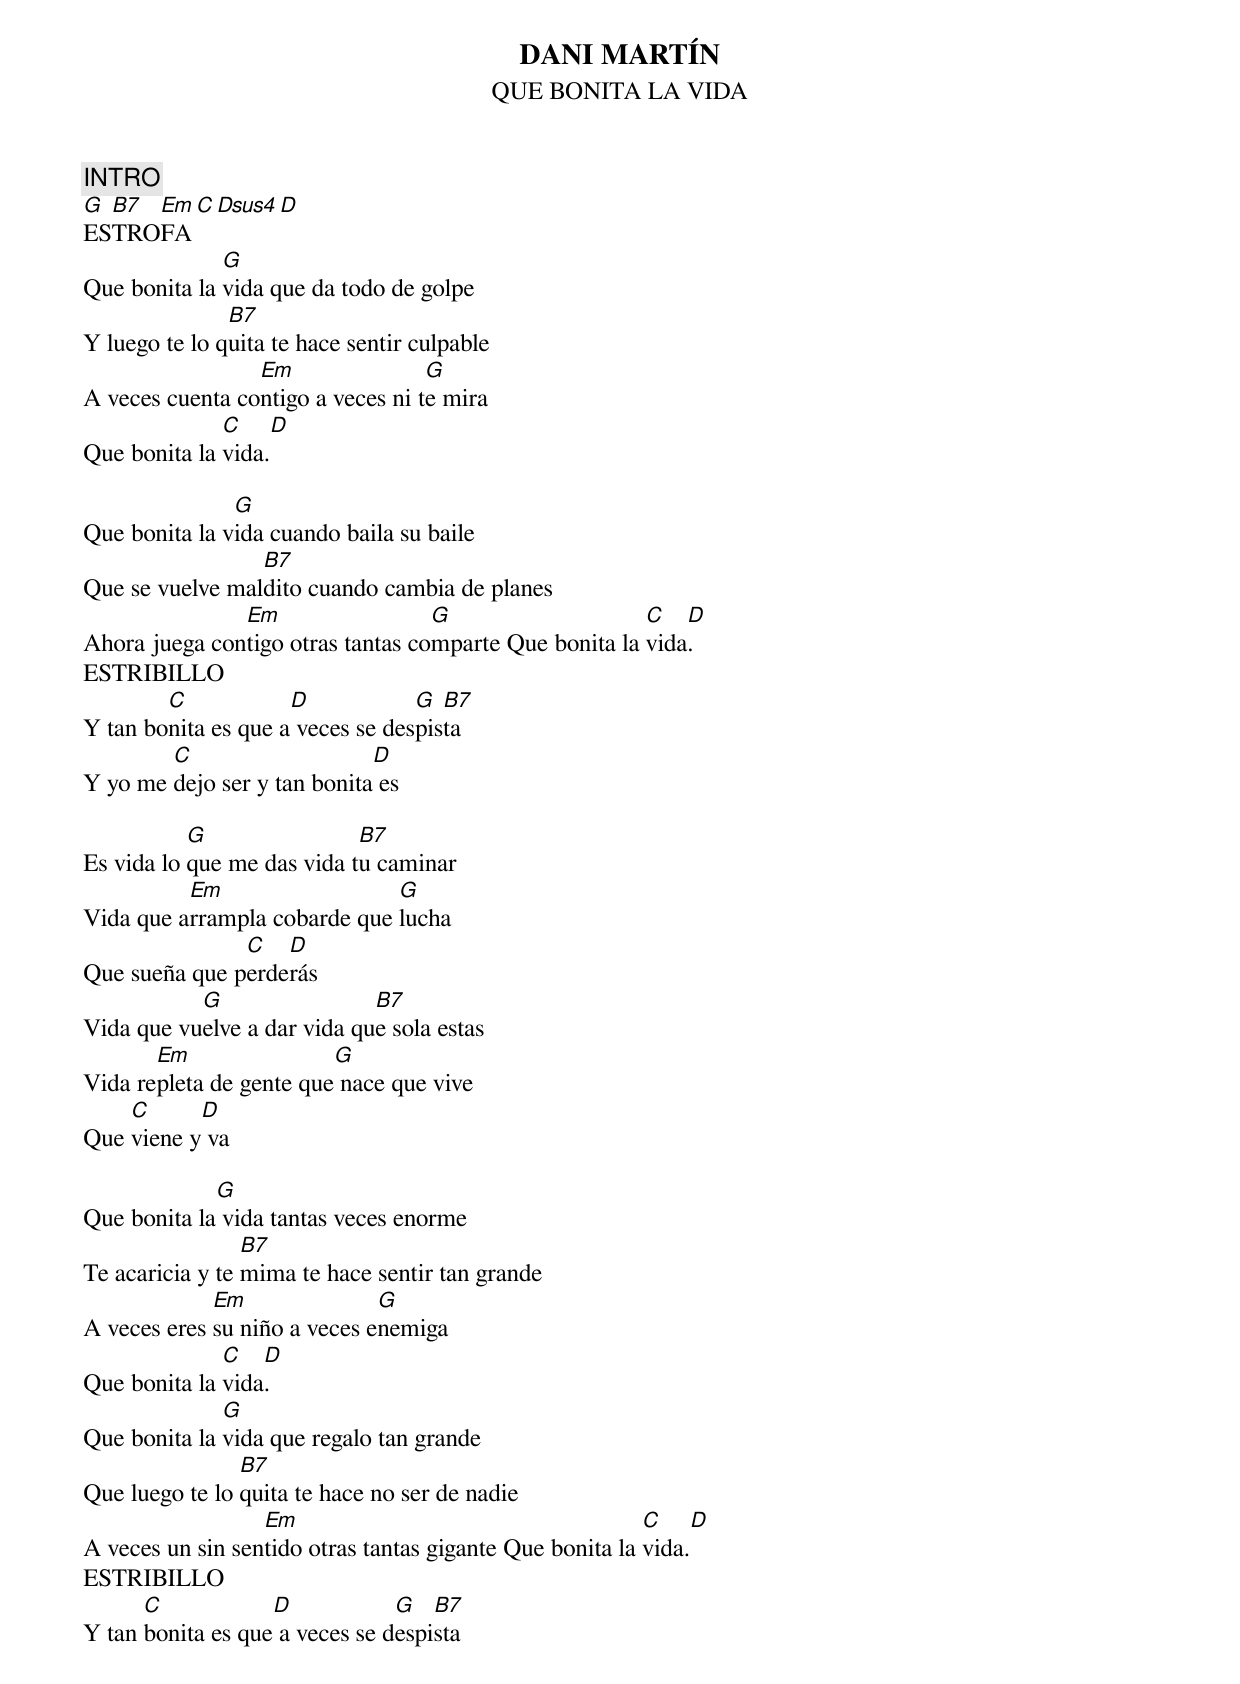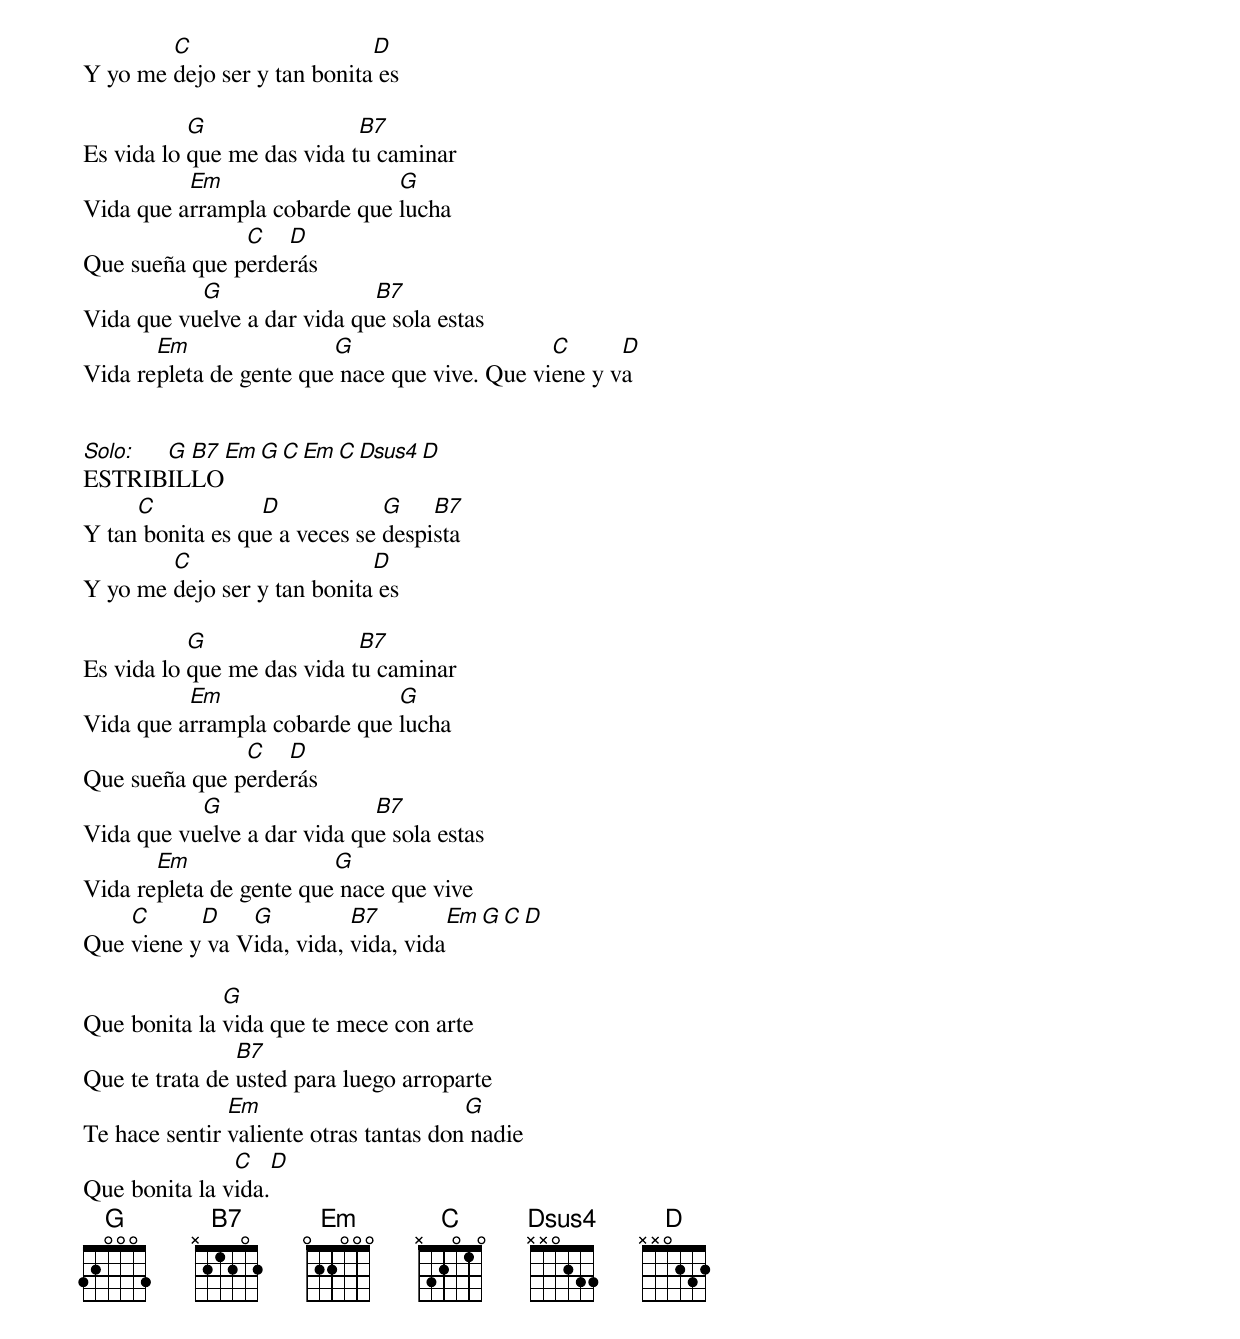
DANI MARTÍN
QUE BONITA LA VIDA
INTRO
G B7 Em C Dsus4 D
ESTROFA
              G
Que bonita la vida que da todo de golpe
               B7
Y luego te lo quita te hace sentir culpable
                 Em                G
A veces cuenta contigo a veces ni te mira
              C     D
Que bonita la vida.

               G
Que bonita la vida cuando baila su baile
                 B7
Que se vuelve maldito cuando cambia de planes
               Em                  G                    C   D
Ahora juega contigo otras tantas comparte Que bonita la vida.
ESTRIBILLO
        C            D            G  B7
Y tan bonita es que a veces se despista
        C                    D
Y yo me dejo ser y tan bonita es

           G                B7
Es vida lo que me das vida tu caminar
          Em                  G
Vida que arrampla cobarde que lucha
               C   D
Que sueña que perderás
           G                 B7
Vida que vuelve a dar vida que sola estas
       Em                G
Vida repleta de gente que nace que vive
    C      D
Que viene y va

             G
Que bonita la vida tantas veces enorme
                 B7
Te acaricia y te mima te hace sentir tan grande
             Em               G
A veces eres su niño a veces enemiga
              C   D
Que bonita la vida.
              G
Que bonita la vida que regalo tan grande
                B7
Que luego te lo quita te hace no ser de nadie
                  Em                                      C    D
A veces un sin sentido otras tantas gigante Que bonita la vida.
ESTRIBILLO
      C            D            G   B7
Y tan bonita es que a veces se despista
        C                    D
Y yo me dejo ser y tan bonita es

           G                B7
Es vida lo que me das vida tu caminar
          Em                  G
Vida que arrampla cobarde que lucha
               C   D
Que sueña que perderás
           G                 B7
Vida que vuelve a dar vida que sola estas
       Em                G                     C      D
Vida repleta de gente que nace que vive. Que viene y va


Solo: G B7 Em G C Em C Dsus4 D
ESTRIBILLO
     C            D            G    B7
Y tan bonita es que a veces se despista
        C                    D
Y yo me dejo ser y tan bonita es

           G                B7
Es vida lo que me das vida tu caminar
          Em                  G
Vida que arrampla cobarde que lucha
               C   D
Que sueña que perderás
           G                 B7
Vida que vuelve a dar vida que sola estas
       Em                G
Vida repleta de gente que nace que vive
    C      D    G          B7        Em G C D
Que viene y va Vida, vida, vida, vida

              G
Que bonita la vida que te mece con arte
                B7
Que te trata de usted para luego arroparte
               Em                       G
Te hace sentir valiente otras tantas don nadie
               C   D
Que bonita la vida.
